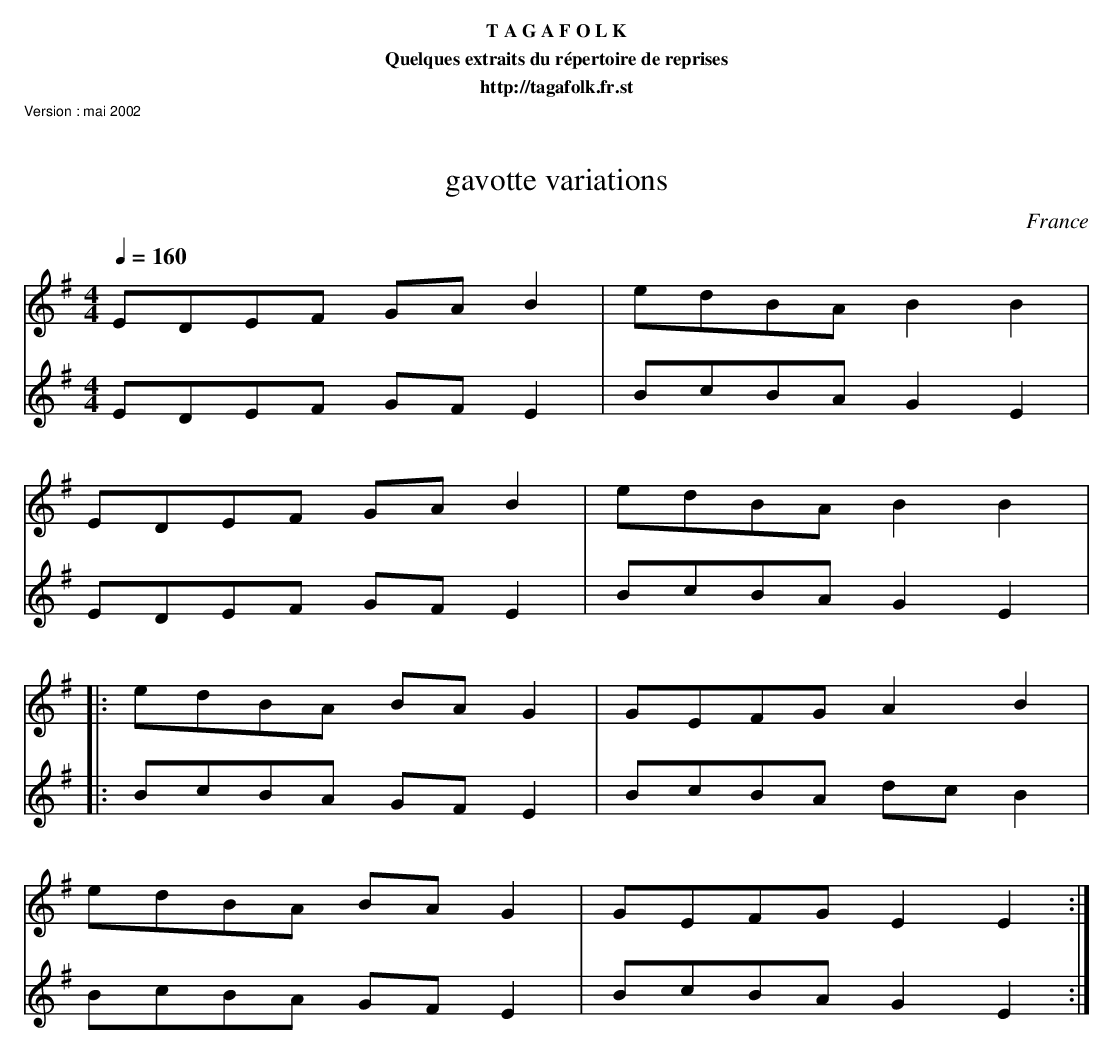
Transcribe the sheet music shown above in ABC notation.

X:1
T:gavotte variations
O:France
M:4/4
L:1/8
Q:1/4=160
K:G
V:1
EDEF GAB2 | edBA B2B2 |
EDEF GAB2 | edBA B2B2 |:
edBA BAG2 | GEFG A2B2 |
edBA BAG2 | GEFG E2E2 :|
V:2
EDEF GFE2 | BcBA G2E2 |
EDEF GFE2 | BcBA G2E2 |:
BcBA GFE2 | BcBA dcB2 |
BcBA GFE2 | BcBA G2E2 :|
